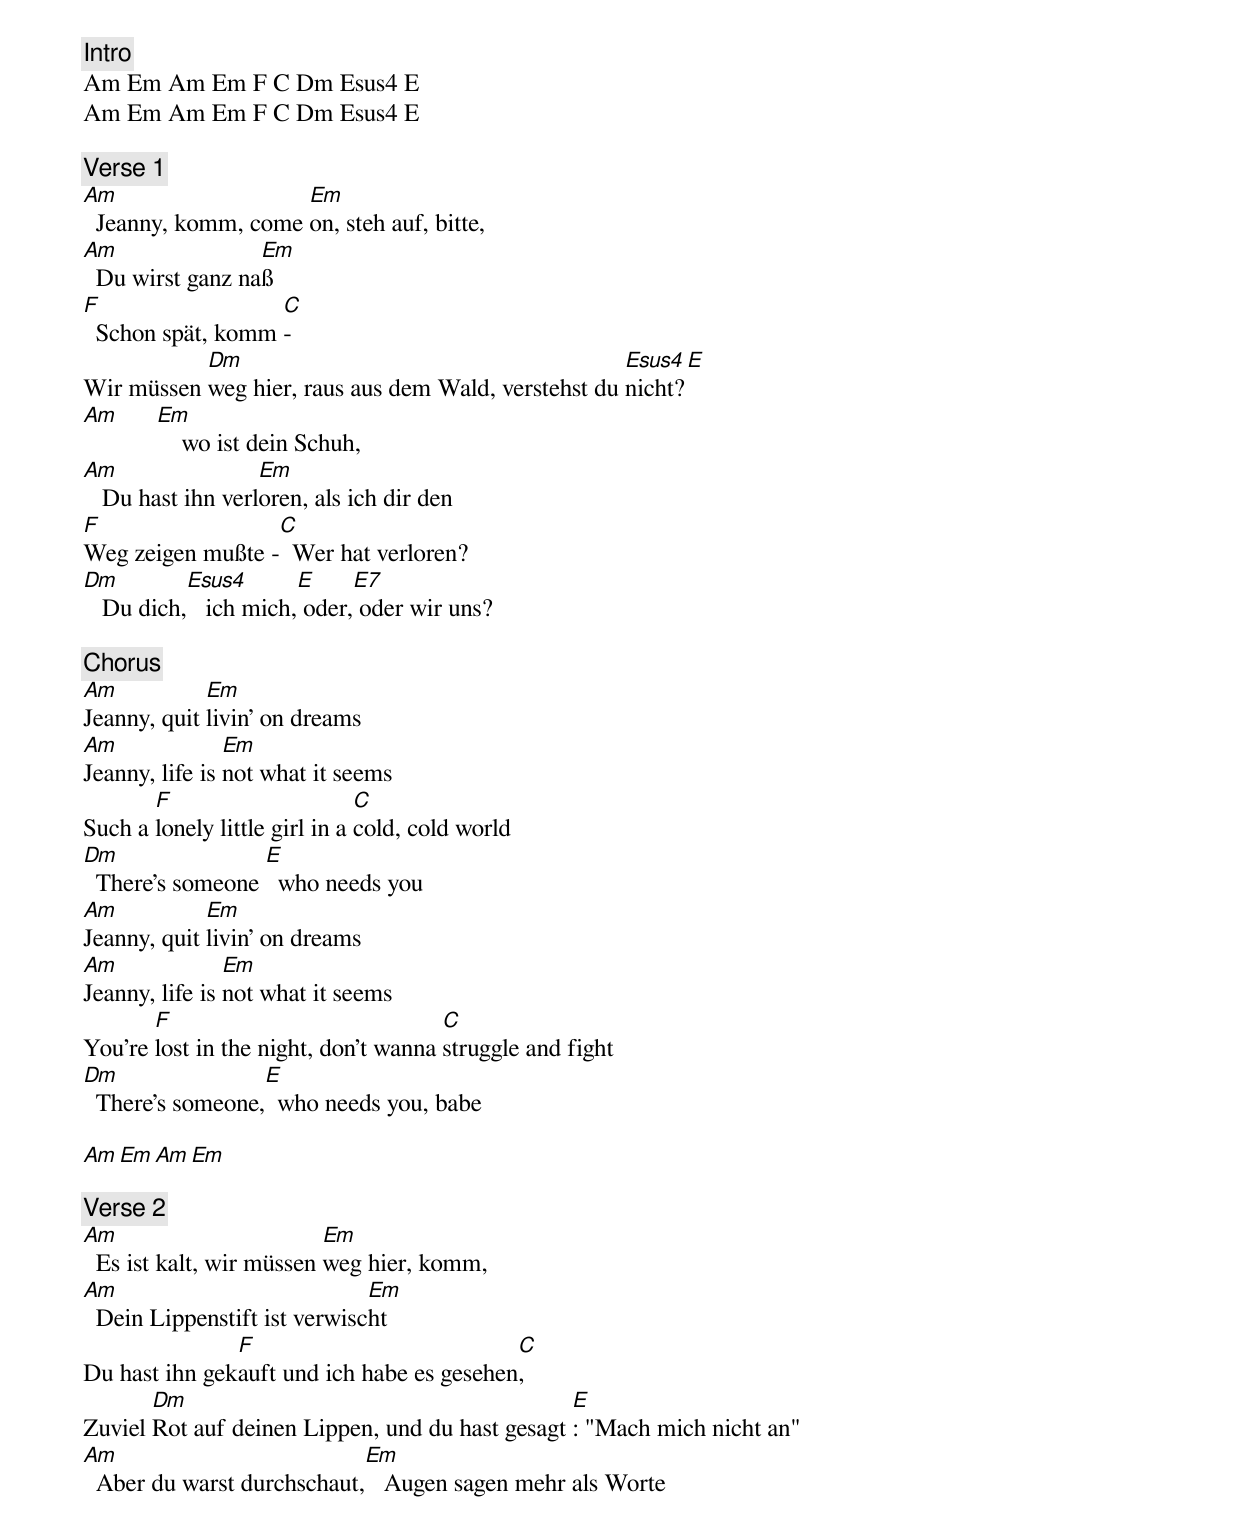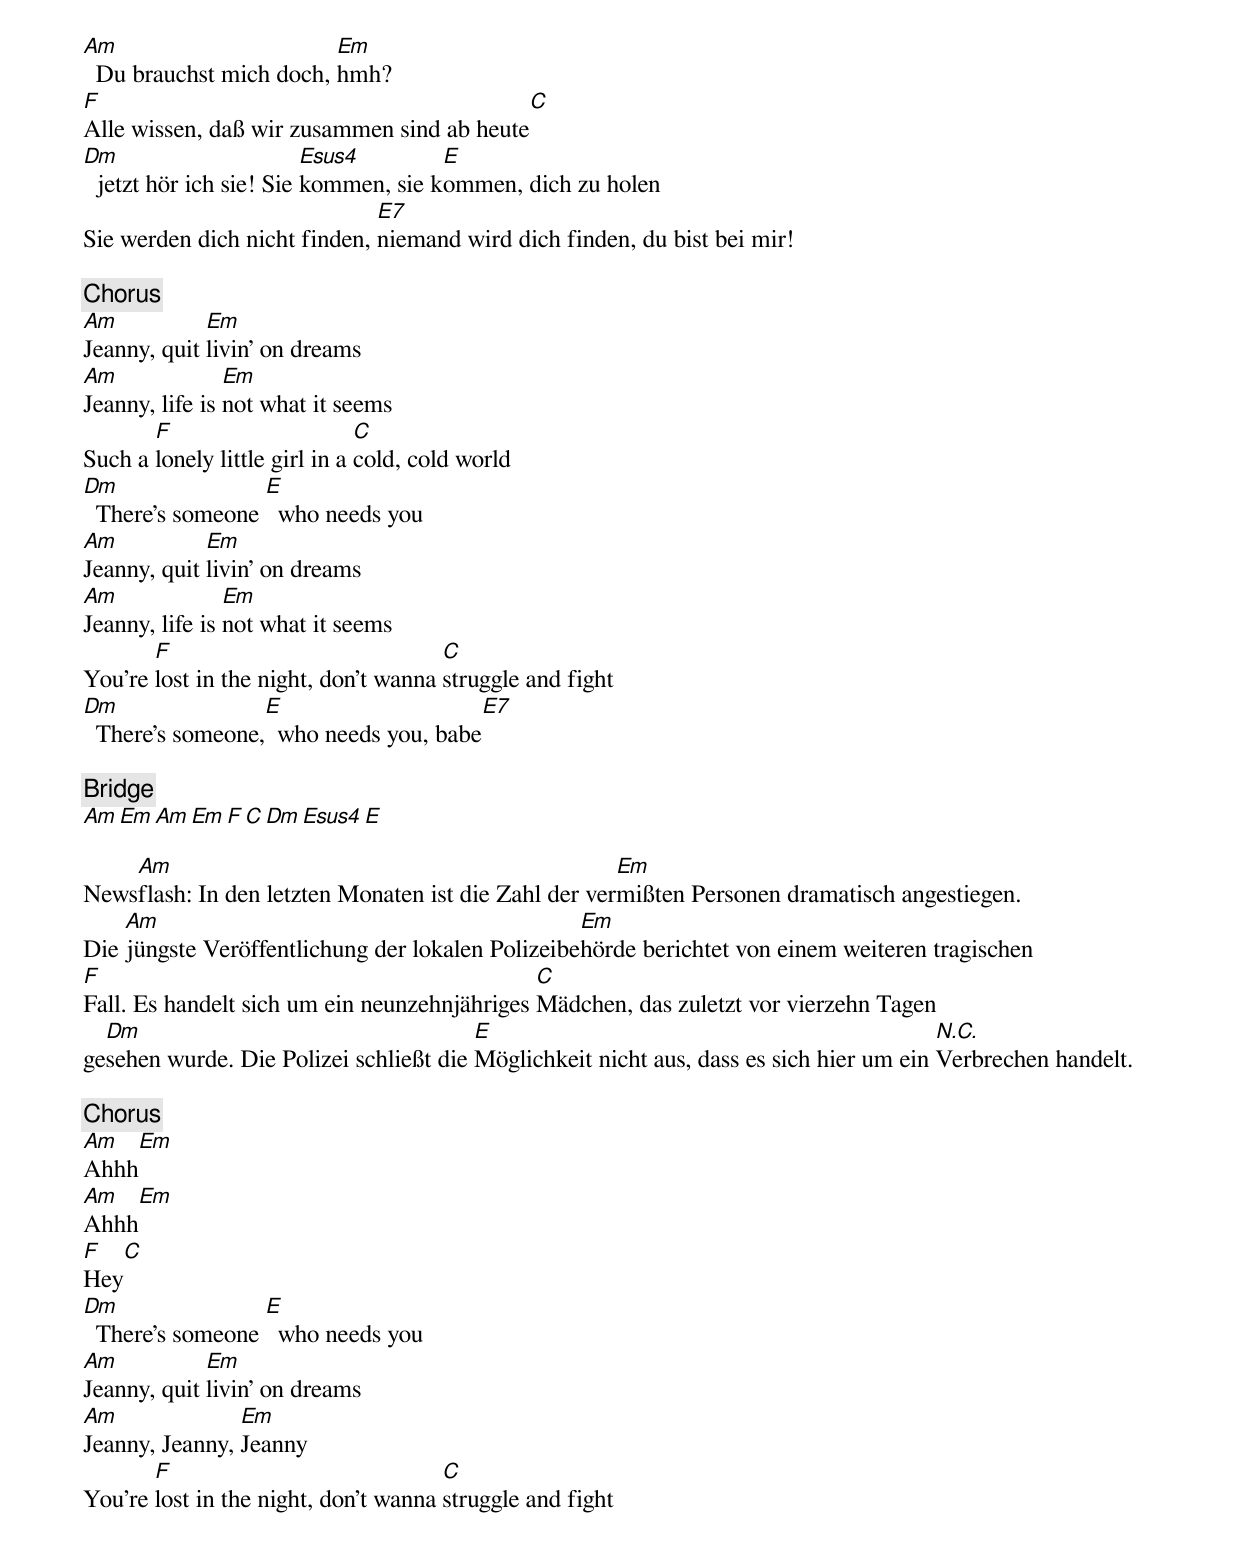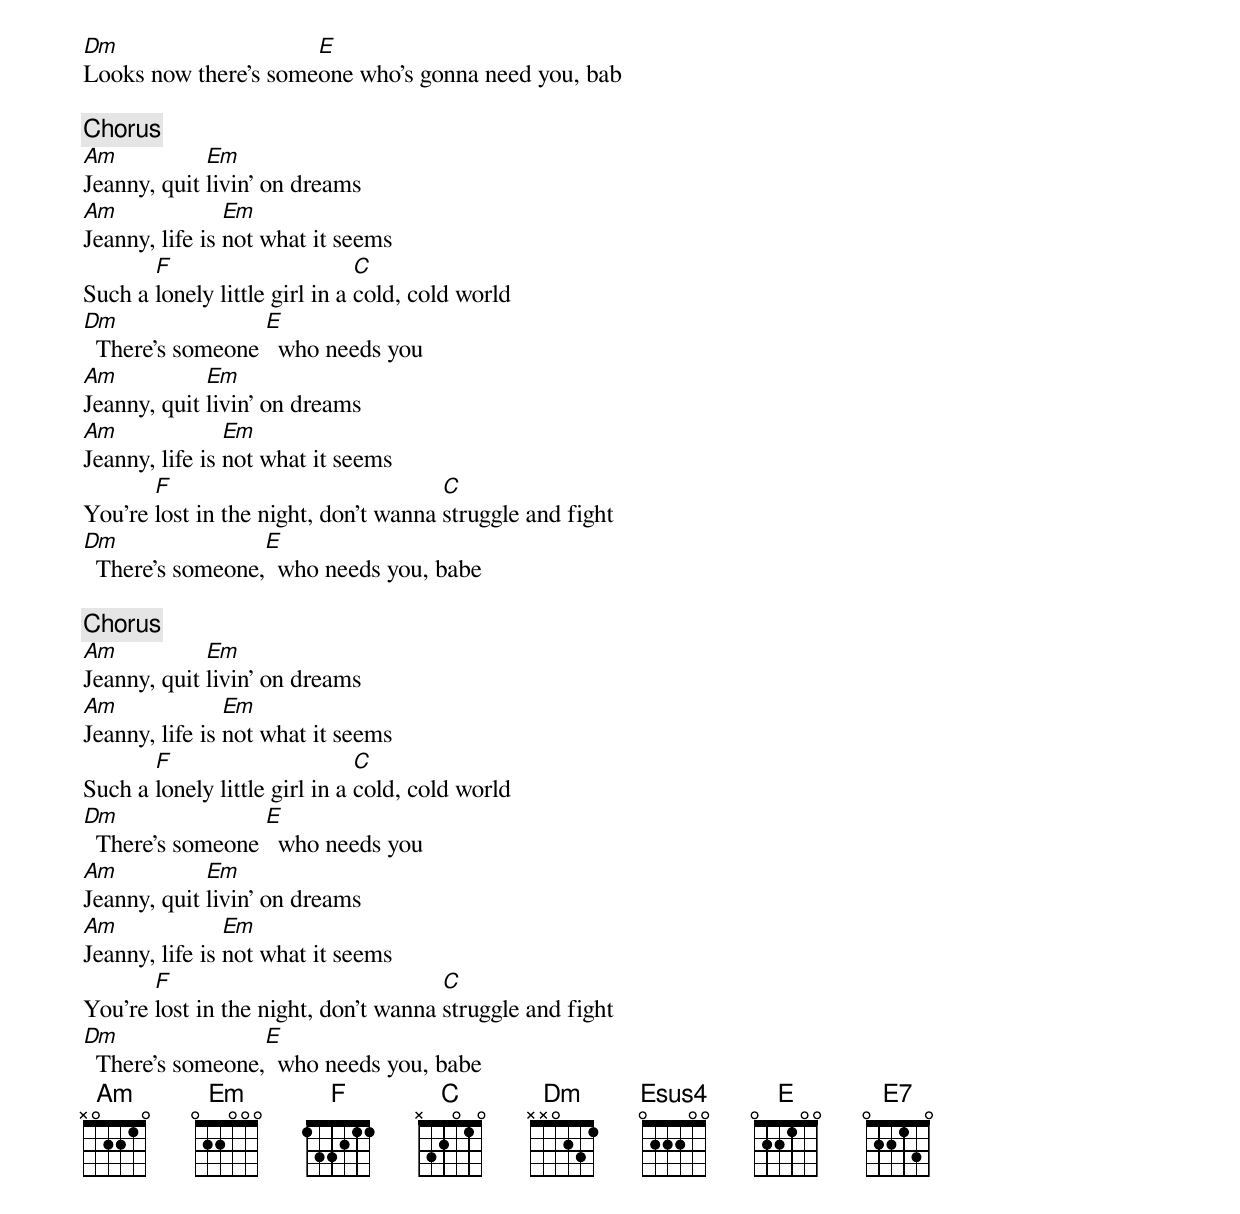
[Intro]
Am Em Am Em F C Dm Esus4 E
Am Em Am Em F C Dm Esus4 E

[Verse 1]
Am                   Em
  Jeanny, komm, come on, steh auf, bitte,
Am                Em
  Du wirst ganz naß
F                  C
  Schon spät, komm -
           Dm                                        Esus4   E
Wir müssen weg hier, raus aus dem Wald, verstehst du nicht?
Am    Em
          wo ist dein Schuh,
Am                 Em
   Du hast ihn verloren, als ich dir den
F                 C
Weg zeigen mußte -  Wer hat verloren?
Dm         Esus4       E     E7
   Du dich,   ich mich, oder, oder wir uns?

[Chorus]
Am           Em
Jeanny, quit livin' on dreams
Am              Em
Jeanny, life is not what it seems
       F                       C
Such a lonely little girl in a cold, cold world
Dm                E
  There's someone   who needs you
Am           Em
Jeanny, quit livin' on dreams
Am              Em
Jeanny, life is not what it seems
       F                              C
You're lost in the night, don't wanna struggle and fight
Dm                E
  There's someone,  who needs you, babe

Am Em Am Em

[Verse 2]
Am                        Em
  Es ist kalt, wir müssen weg hier, komm,
Am                            Em
  Dein Lippenstift ist verwischt
               F                           C
Du hast ihn gekauft und ich habe es gesehen,
       Dm                                        E
Zuviel Rot auf deinen Lippen, und du hast gesagt : "Mach mich nicht an"
Am                          Em
  Aber du warst durchschaut,   Augen sagen mehr als Worte
Am                       Em
  Du brauchst mich doch, hmh?
F                                          C
Alle wissen, daß wir zusammen sind ab heute
Dm                       Esus4        E
  jetzt hör ich sie! Sie kommen, sie kommen, dich zu holen
                              E7
Sie werden dich nicht finden, niemand wird dich finden, du bist bei mir!

[Chorus]
Am           Em
Jeanny, quit livin' on dreams
Am              Em
Jeanny, life is not what it seems
       F                       C
Such a lonely little girl in a cold, cold world
Dm                E
  There's someone   who needs you
Am           Em
Jeanny, quit livin' on dreams
Am              Em
Jeanny, life is not what it seems
       F                              C
You're lost in the night, don't wanna struggle and fight
Dm                E                    E7
  There's someone,  who needs you, babe

[Bridge]
Am Em Am Em F C Dm Esus4 E

    Am                                                Em
Newsflash: In den letzten Monaten ist die Zahl der vermißten Personen dramatisch angestiegen.
    Am                                            Em
Die jüngste Veröffentlichung der lokalen Polizeibehörde berichtet von einem weiteren tragischen
F                                             C
Fall. Es handelt sich um ein neunzehnjähriges Mädchen, das zuletzt vor vierzehn Tagen
  Dm                                    E                                               N.C.
gesehen wurde. Die Polizei schließt die Möglichkeit nicht aus, dass es sich hier um ein Verbrechen handelt.

[Chorus]
Am           Em
Ahhh
Am           Em
Ahhh
F            C
Hey
Dm                E
  There's someone   who needs you
Am           Em
Jeanny, quit livin' on dreams
Am              Em
Jeanny, Jeanny, Jeanny
       F                              C
You're lost in the night, don't wanna struggle and fight
Dm                    E
Looks now there's someone who's gonna need you, bab

[Chorus]
Am           Em
Jeanny, quit livin' on dreams
Am              Em
Jeanny, life is not what it seems
       F                       C
Such a lonely little girl in a cold, cold world
Dm                E
  There's someone   who needs you
Am           Em
Jeanny, quit livin' on dreams
Am              Em
Jeanny, life is not what it seems
       F                              C
You're lost in the night, don't wanna struggle and fight
Dm                E
  There's someone,  who needs you, babe

[Chorus]
Am           Em
Jeanny, quit livin' on dreams
Am              Em
Jeanny, life is not what it seems
       F                       C
Such a lonely little girl in a cold, cold world
Dm                E
  There's someone   who needs you
Am           Em
Jeanny, quit livin' on dreams
Am              Em
Jeanny, life is not what it seems
       F                              C
You're lost in the night, don't wanna struggle and fight
Dm                E
  There's someone,  who needs you, babe
